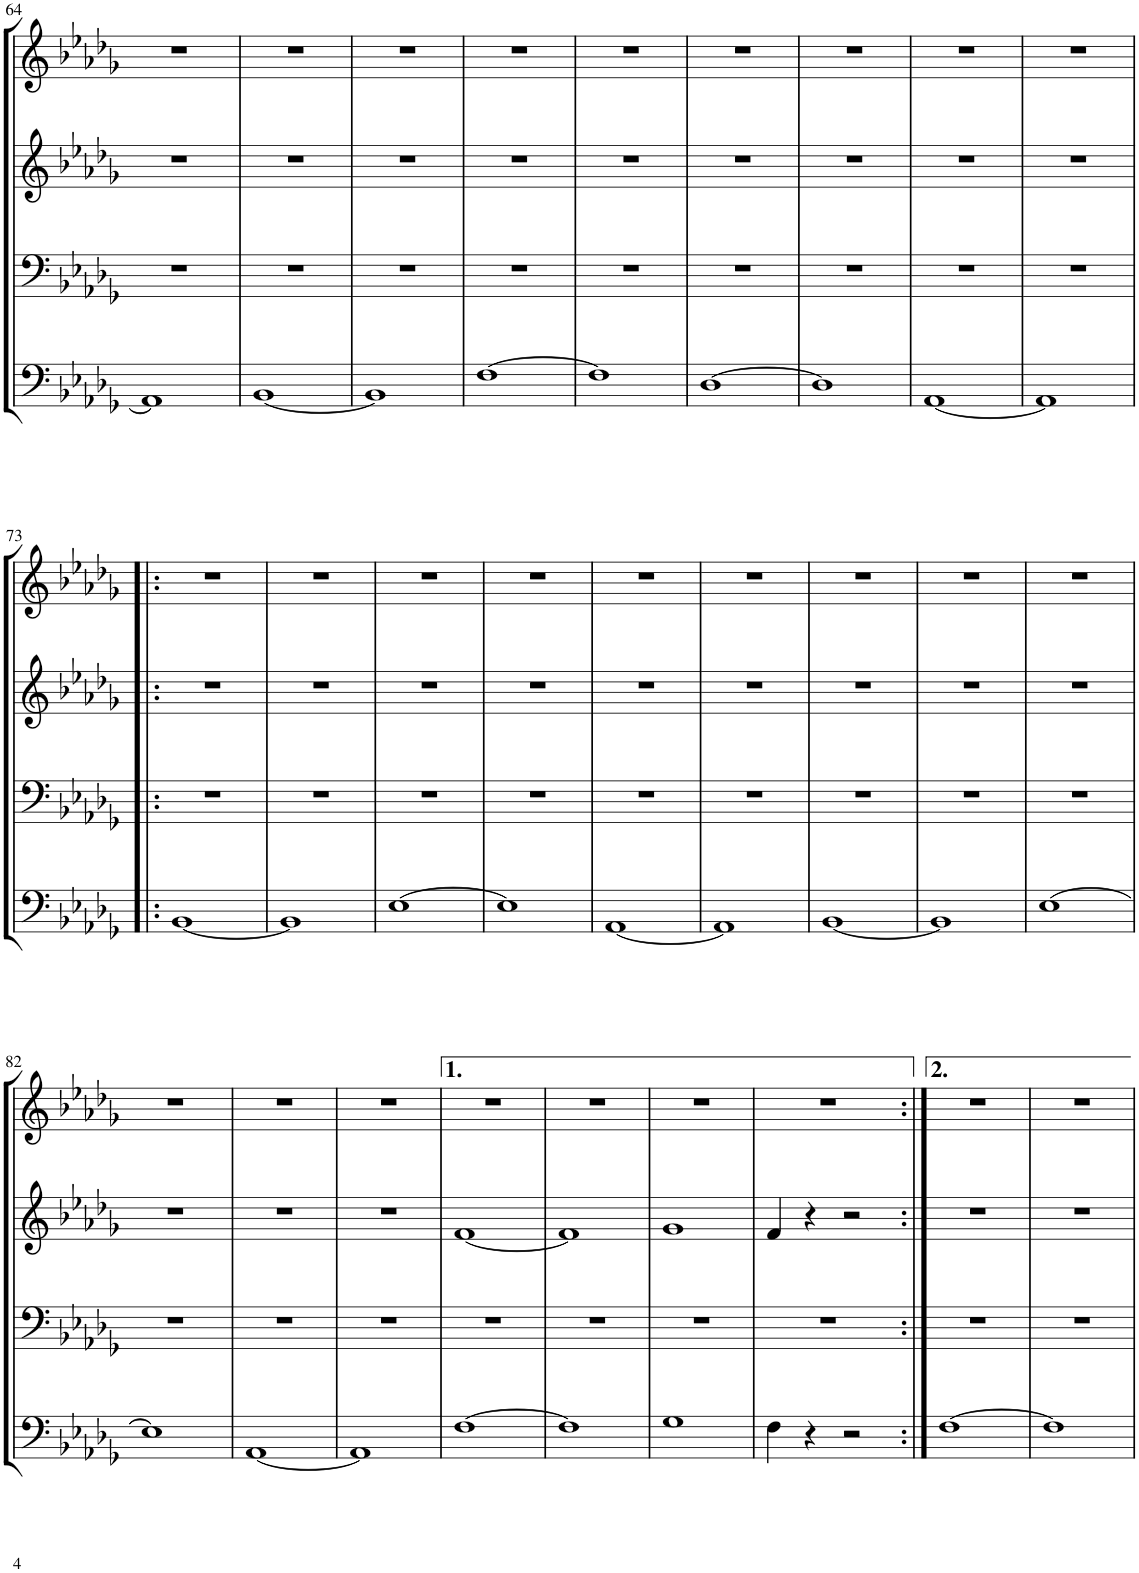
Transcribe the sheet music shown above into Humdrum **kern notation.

**kern	**kern	**kern	**kern
*part4	*part3	*part2	*part1
*staff4	*staff3	*staff2	*staff1
*I"Tuba	*I"Trombone	*I"Bb Trumpet 2	*I"Bb Trumpet 1
*I'Tba	*I'Trb	*I'Tpt	*I'Tpt
!!LO:PB:g=z
*clefF4	*clefF4	*clefG2	*clefG2
*	*	*ITrd1c2	*ITrd1c2
*k[b-e-a-d-g-]	*k[b-e-a-d-g-]	*k[b-e-a-d-g-]	*k[b-e-a-d-g-]
*M4/4	*M4/4	*M4/4	*M4/4
=64	=64	=64	=64
1AA-]	1r	1r	1r
=65	=65	=65	=65
[1BB-	1r	1r	1r
=66	=66	=66	=66
1BB-]	1r	1r	1r
=67	=67	=67	=67
[1F	1r	1r	1r
=68	=68	=68	=68
1F]	1r	1r	1r
=69	=69	=69	=69
[1D-	1r	1r	1r
=70	=70	=70	=70
1D-]	1r	1r	1r
=71	=71	=71	=71
[1AA-	1r	1r	1r
=72	=72	=72	=72
1AA-]	1r	1r	1r
!!LO:LB:g=z
=73!|:	=73!|:	=73!|:	=73!|:
[1BB-	1r	1r	1r
=74	=74	=74	=74
1BB-]	1r	1r	1r
=75	=75	=75	=75
[1E-	1r	1r	1r
=76	=76	=76	=76
1E-]	1r	1r	1r
=77	=77	=77	=77
[1AA-	1r	1r	1r
=78	=78	=78	=78
1AA-]	1r	1r	1r
=79	=79	=79	=79
[1BB-	1r	1r	1r
=80	=80	=80	=80
1BB-]	1r	1r	1r
=81	=81	=81	=81
[1E-	1r	1r	1r
!!LO:LB:g=z
=82	=82	=82	=82
1E-]	1r	1r	1r
=83	=83	=83	=83
[1AA-	1r	1r	1r
=84	=84	=84	=84
1AA-]	1r	1r	1r
=85	=85	=85	=85
[1F	1r	[1f	1r
=86	=86	=86	=86
1F]	1r	1f]	1r
=87	=87	=87	=87
1G-	1r	1g-	1r
=88	=88	=88	=88
4F\	1r	4f/	1r
4r	.	4r	.
2r	.	2r	.
=89:|!	=89:|!	=89:|!	=89:|!
[1F	1r	1r	1r
=90	=90	=90	=90
1F]	1r	1r	1r
=	=	=	=
*-	*-	*-	*-
